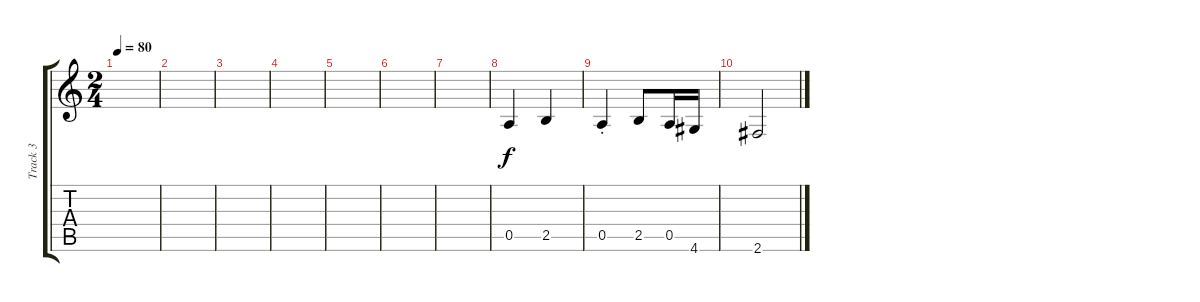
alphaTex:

\track ("Track 3" "Track 3") {instrument electricbassfinger}
\staff {score tabs}
\tuning (E4 B3 G3 D3 A2 E2) {hide}
\ts (2 4)
\tempo 80
\clef g2
\ks c
|
|
|
|
|
|
|
0.5.4 2.5.4 |
0.5{st}.4 2.5.8 0.5.16 4.6.16 |
2.6.2
